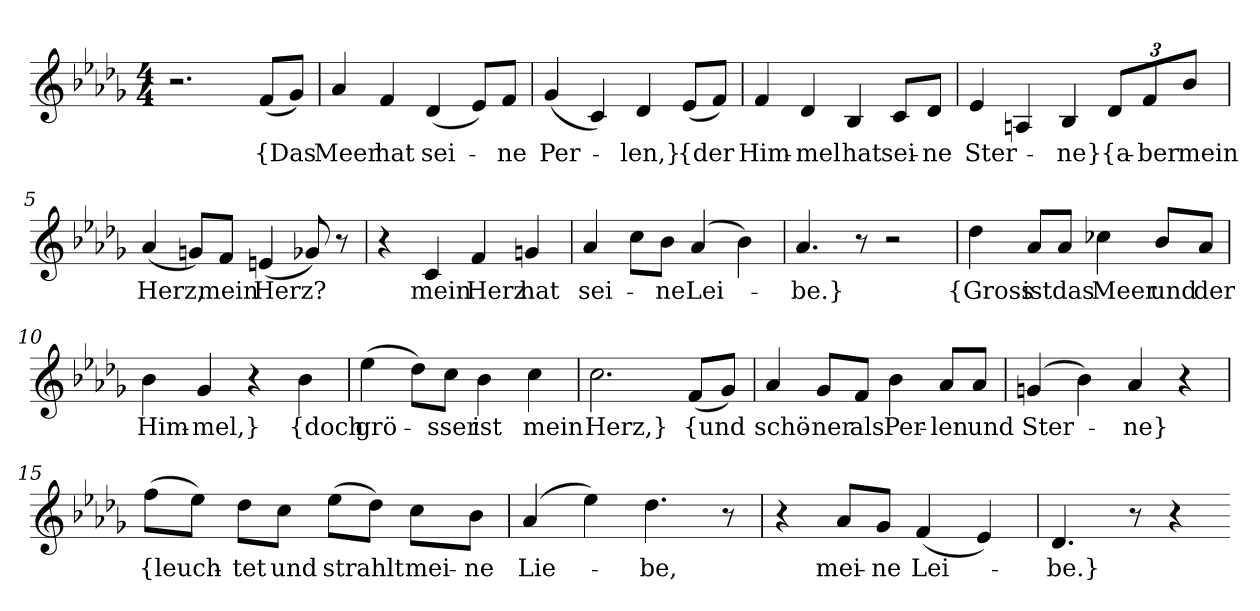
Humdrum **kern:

**kern	**text
*part1	*part1
*staff1	*staff1
*clefG2	*
*k[b-e-a-d-g-]	*
*M4/4	*
=	=
2.r	.
(8f/L	{Das
8g-/J)	.
=1	=1
4a-	Meer
4f	hat
(4d-	sei-
8e-/L)	.
8f/J	-ne
=2	=2
(4g-	Per-
4c)	.
4d-	-len,}
(8e-/L	{der
8f/J)	.
=3	=3
4f	Him-
4d-	-mel
4B-	hat
8c/L	sei-
8d-/J	-ne
=4	=4
4e-	Ster-
4An	.
4B-	-ne}
12d-/L	{a-
12f/	-ber
12b-/J	mein
=5	=5
(4a-	Herz,
8gn/L)	.
8f/J	mein
(4en	Herz?
8g-X)	.
8r	.
=6	=6
4r	.
4c	mein
4f	Herz
4gn	hat
=7	=7
4a-	sei-
8cc\L	.
8b-\J	-ne
(4a-	Lei-
4b-)	.
=8	=8
4.a-	-be.}
8r	.
2r	.
=9	=9
4dd-	{Gross
8a-/L	ist
8a-/J	das
4cc-X	Meer
8b-/L	und
8a-/J	der
=10	=10
4b-	Him-
4g-	-mel,}
4r	.
4b-	{doch
=11	=11
(4ee-	grö-
8dd-\L)	.
8cc\J	-sser
4b-	ist
4cc	mein
=12	=12
2.cc	Herz,}
(8f/L	{und
8g-/J)	.
=13	=13
4a-	schö-
8g-/L	-ner
8f/J	als
4b-	Per-
8a-/L	-len
8a-/J	und
=14	=14
(4gn	Ster-
4b-)	.
4a-	-ne}
4r	.
=15	=15
(8ff\L	{leuch-
8ee-\J)	.
8dd-\L	-tet
8cc\J	und
(8ee-\L	strahlt
8dd-\J)	.
8cc\L	mei-
8b-\J	-ne
=16	=16
(4a-	Lie-
4ee-)	.
4.dd-	-be,
8r	.
=17	=17
4r	.
8a-/L	mei-
8g-/J	-ne
(4f	Lei-
4e-)	.
=18	=18
4.d-	-be.}
8r	.
4r	.
=-	=-
*-	*-
